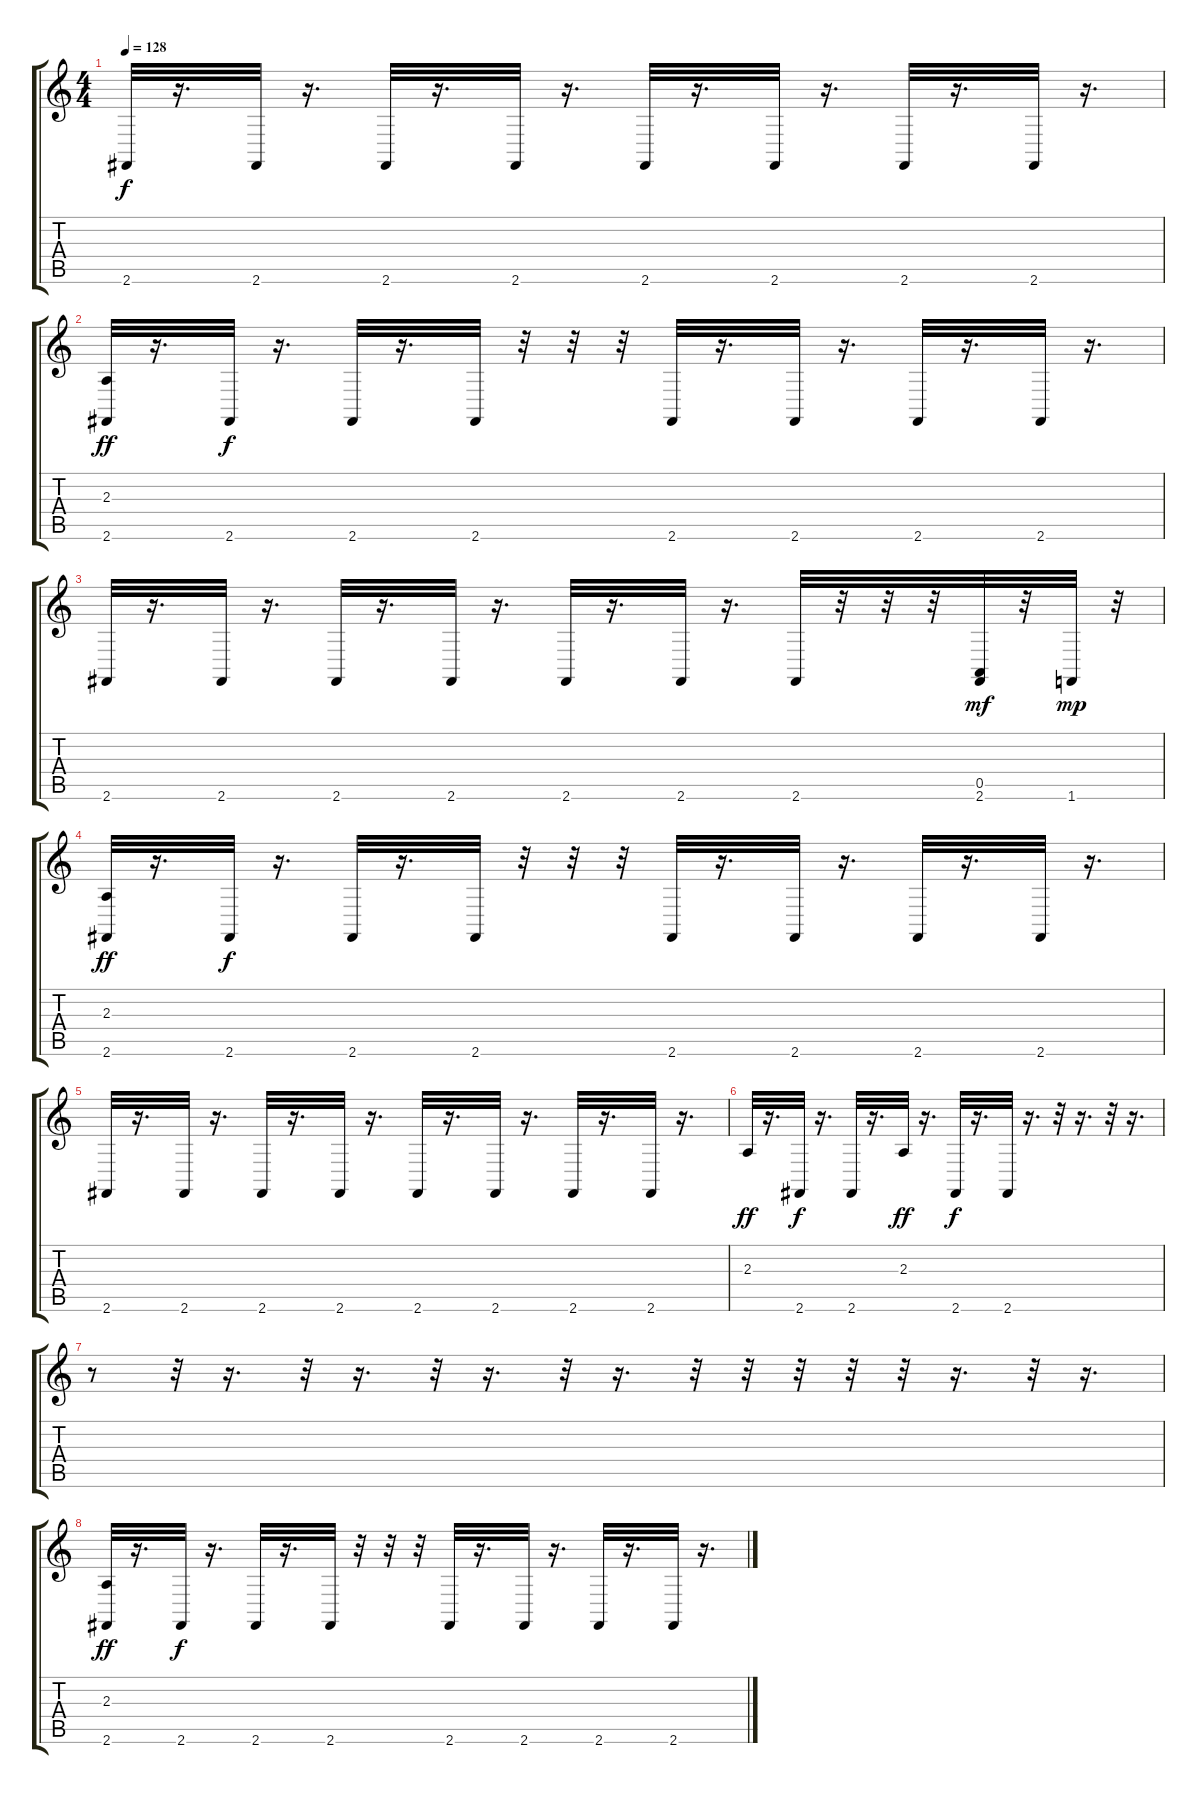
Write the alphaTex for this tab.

\track "" {instrument acousticgrandpiano}
\staff {score tabs}
\tuning (E4 B3 G3 D3 A2 E2) {hide}
\ts (4 4)
\tempo 128
\clef g2
\ks c
2.6.32{dy f} r.16{d} 2.6.32 r.16{d} 2.6.32 r.16{d} 2.6.32 r.16{d} 2.6.32 r.16{d} 2.6.32 r.16{d} 2.6.32 r.16{d} 2.6.32 r.16{d} |
(2.3 2.6).32{dy ff} r.16{d} 2.6.32{dy f} r.16{d} 2.6.32 r.16{d} 2.6.32 r.32 r.32 r.32 2.6.32 r.16{d} 2.6.32 r.16{d} 2.6.32 r.16{d} 2.6.32 r.16{d} |
2.6.32 r.16{d} 2.6.32 r.16{d} 2.6.32 r.16{d} 2.6.32 r.16{d} 2.6.32 r.16{d} 2.6.32 r.16{d} 2.6.32 r.32 r.32 r.32 (0.5 2.6).32{dy mf} r.32 1.6.32{dy mp} r.32 |
(2.3 2.6).32{dy ff} r.16{d} 2.6.32{dy f} r.16{d} 2.6.32 r.16{d} 2.6.32 r.32 r.32 r.32 2.6.32 r.16{d} 2.6.32 r.16{d} 2.6.32 r.16{d} 2.6.32 r.16{d} |
2.6.32 r.16{d} 2.6.32 r.16{d} 2.6.32 r.16{d} 2.6.32 r.16{d} 2.6.32 r.16{d} 2.6.32 r.16{d} 2.6.32 r.16{d} 2.6.32 r.16{d} |
2.3.32{dy ff} r.16{d} 2.6.32{dy f} r.16{d} 2.6.32 r.16{d} 2.3.32{dy ff} r.16{d} 2.6.32{dy f} r.16{d} 2.6.32 r.16{d} r.32 r.16{d} r.32 r.16{d} |
r.8 r.32 r.16{d} r.32 r.16{d} r.32 r.16{d} r.32 r.16{d} r.32 r.32 r.32 r.32 r.32 r.16{d} r.32 r.16{d} |
(2.3 2.6).32{dy ff} r.16{d} 2.6.32{dy f} r.16{d} 2.6.32 r.16{d} 2.6.32 r.32 r.32 r.32 2.6.32 r.16{d} 2.6.32 r.16{d} 2.6.32 r.16{d} 2.6.32 r.16{d}
